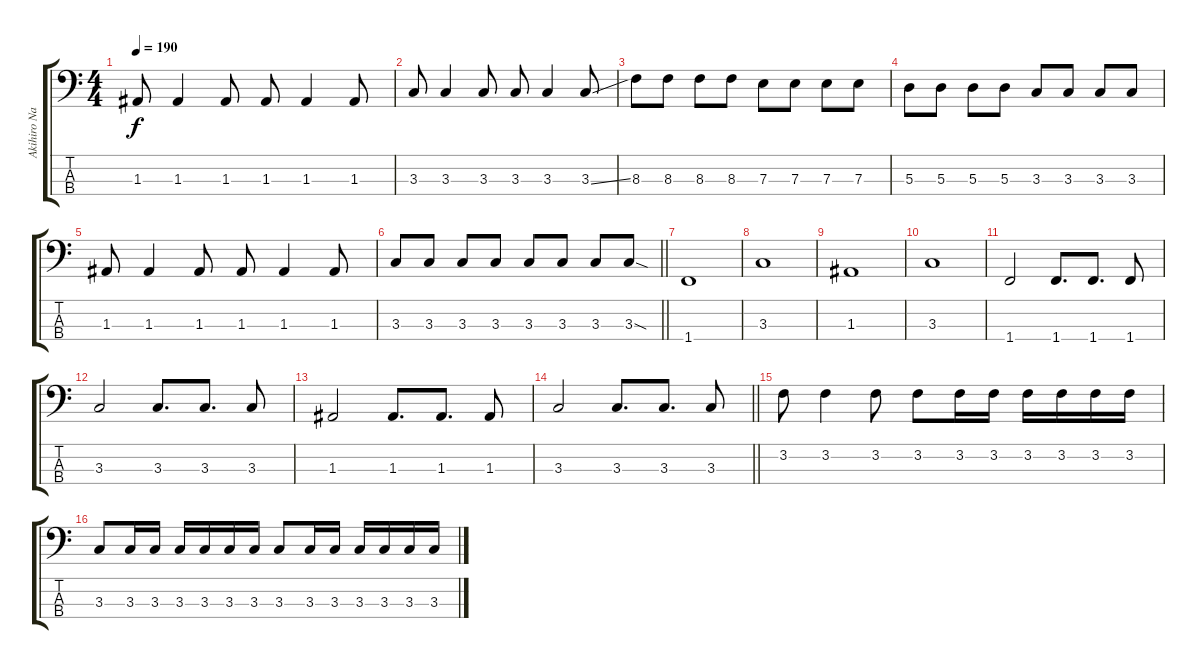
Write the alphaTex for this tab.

\track ("Akihiro Nanba" "Akihiro Na") {instrument electricbasspick}
\staff {score tabs}
\tuning (G2 D2 A1 E1) {hide}
\ts (4 4)
\tempo 190
\clef f4
\ks c
1.3.8{dy f} 1.3.4 1.3.8 1.3.8 1.3.4 1.3.8 |
3.3.8 3.3.4 3.3.8 3.3.8 3.3.4 3.3{ss}.8 |
8.3.8 8.3.8 8.3.8 8.3.8 7.3.8 7.3.8 7.3.8 7.3.8 |
5.3.8 5.3.8 5.3.8 5.3.8 3.3.8 3.3.8 3.3.8 3.3.8 |
1.3.8 1.3.4 1.3.8 1.3.8 1.3.4 1.3.8 |
\barLineRight lightlight
3.3.8 3.3.8 3.3.8 3.3.8 3.3.8 3.3.8 3.3.8 3.3{sod}.8 |
\section ("" "")
1.4.1 |
3.3.1 |
1.3.1 |
3.3.1 |
1.4.2 1.4.8{d} 1.4.8{d} 1.4.8 |
3.3.2 3.3.8{d} 3.3.8{d} 3.3.8 |
1.3.2 1.3.8{d} 1.3.8{d} 1.3.8 |
\barLineRight lightlight
3.3.2 3.3.8{d} 3.3.8{d} 3.3.8 |
\section ("" "")
3.2.8 3.2.4 3.2.8 3.2.8 3.2.16 3.2.16 3.2.16 3.2.16 3.2.16 3.2.16 |
3.3.8 3.3.16 3.3.16 3.3.16 3.3.16 3.3.16 3.3.16 3.3.8 3.3.16 3.3.16 3.3.16 3.3.16 3.3.16 3.3.16
